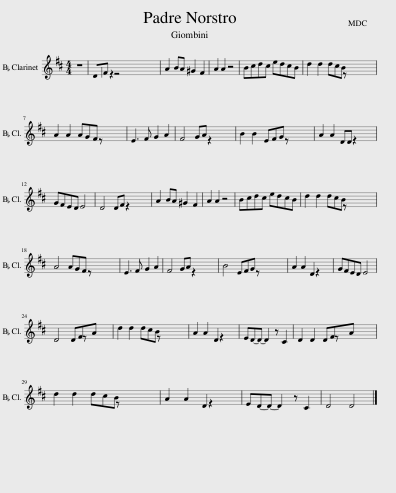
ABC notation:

X:1
L:1/8
M:4/4
I:linebreak $
K:none
V:1 treble transpose=-2
V:1
[K:D] z8 | DF z2 z4 | A2 BA ^G2 F2 | A2 A2 z4 | Bcdc edcB | %5
 d2 d2 dcB z |$ A2 A2 AGF z | E3 F G2 A2 | F4 GA z2 | B2 B2 EFG z | %10
 A2 A2 DD z2 |$ GFED E4 | D4 DF z2 | A2 BA ^G2 F2 | A2 A2 z4 | %15
 Bcdc edcB | d2 d2 dcB z |$ A4 AGF z | E3 F G2 A2 | F4 GA z2 | %20
 B4 EFG z | A2 A2 D2 z2 | GFED E4 |$ D4 DFA z | d2 d2 dcB z | %25
 A2 A2 D2 z2 | ED-D- D2 z C2 | D2 D2 DFA z |$ d2 d2 dcB z | A2 A2 D2 z2 | %30
 ED-D- D2 z C2 | D4 D4 |] %32
